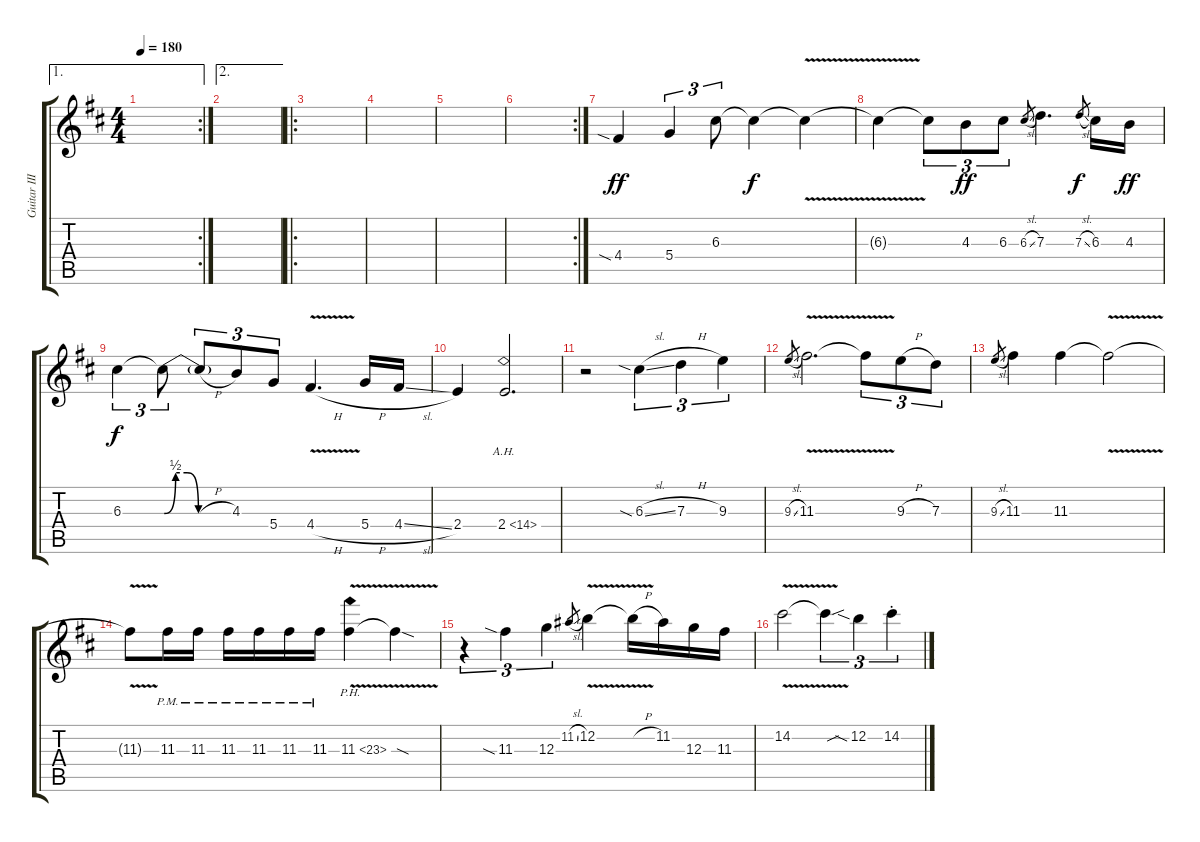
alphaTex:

\track ("Guitar III (Standard Tuning)" "Guitar III") {instrument distortionguitar}
\staff {score tabs}
\tuning (E4 B3 G3 D3 A2 E2) {hide}
\ae 1
\rc 2
\ts (4 4)
\tempo 180
\clef g2
\ks d
|
\ae 2
|
\ro
|
|
|
\rc 2
|
4.4{sia}.4{dy ff} 5.4.4{tu (3 2)} 6.3.8{tu (3 2)} 6.3{t}.4{dy f} 6.3{v t}.4 |
6.3{t}.4 6.3{t}.8{tu (3 2)} 4.3.8{tu (3 2) dy ff} 6.3.8{tu (3 2)} 6.3{sl}.8{gr} 7.3.4{d} 7.3{sl}.8{gr dy f} 6.3.16 4.3.16{dy ff} |
6.3.4{tu (3 2) dy f} 6.3{be (custom 0 0 10 2 20 2 30 0 60 0) t}.8{tu (3 2)} 6.3{h t}.8{tu (3 2)} 4.3.8{tu (3 2)} 5.4.8{tu (3 2)} 4.4{v h}.4{d} 5.4{h}.16 4.4{sl}.16 |
2.4.4 2.4{ah 12}.2{d} |
r.2 6.3{sia sl}.4{tu (3 2)} 7.3{h}.4{tu (3 2)} 9.3.4{tu (3 2)} |
9.3{sl}.8{gr} 11.3{v}.2{d} 11.3{t}.8{tu (3 2)} 9.3{h}.8{tu (3 2)} 7.3.8{tu (3 2)} |
9.3{sl}.8{gr} 11.3.4 11.3.4 11.3{v t}.2 |
11.3{t}.8 11.3{pm}.16 11.3{pm}.16 11.3{pm}.16 11.3{pm}.16 11.3{pm}.16 11.3{pm}.16 11.3{ph 12 v}.4 11.3{sod t}.4 |
r.4{tu (3 2)} 11.3{sia}.4{tu (3 2)} 12.3.4{tu (3 2)} 11.2{sl}.8{gr} 12.2{v}.4 12.2{h t}.16 11.2.16 12.3.16 11.3.16 |
14.2{v}.2 14.2{sou t}.4{tu (3 2)} 12.2{sia}.4{tu (3 2)} 14.2{st}.4{tu (3 2)}
